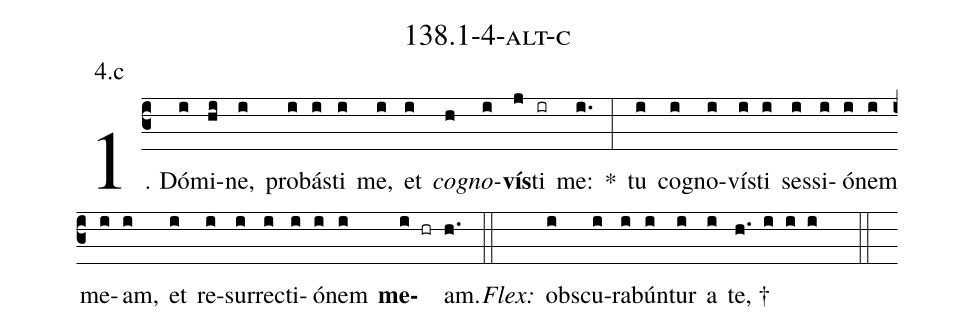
name: 138.1-4-alt-c;
annotation: 4.c;
%%
(c3)1. Dó(i)mi(hi)ne,(i) pro(i)bás(i)ti(i) me,(i) et(i) <i>co</i>(h)<i>gno</i>(i)<b>vís</b>(j)ti(ir) me:(i.) *(:) tu(i) co(i)gno(i)vís(i)ti(i) ses(i)si(i)ó(i)nem(i) me(i)am,(i) et(i) re(i)sur(i)rec(i)ti(i)ó(i)nem(i) <b>me</b>(i hr)am.(h.) (::)
<i>Flex:</i>()  obs(i)cu(i)ra(i)bún(i)tur(i) a(i) te, †(h. i i i  ::)
